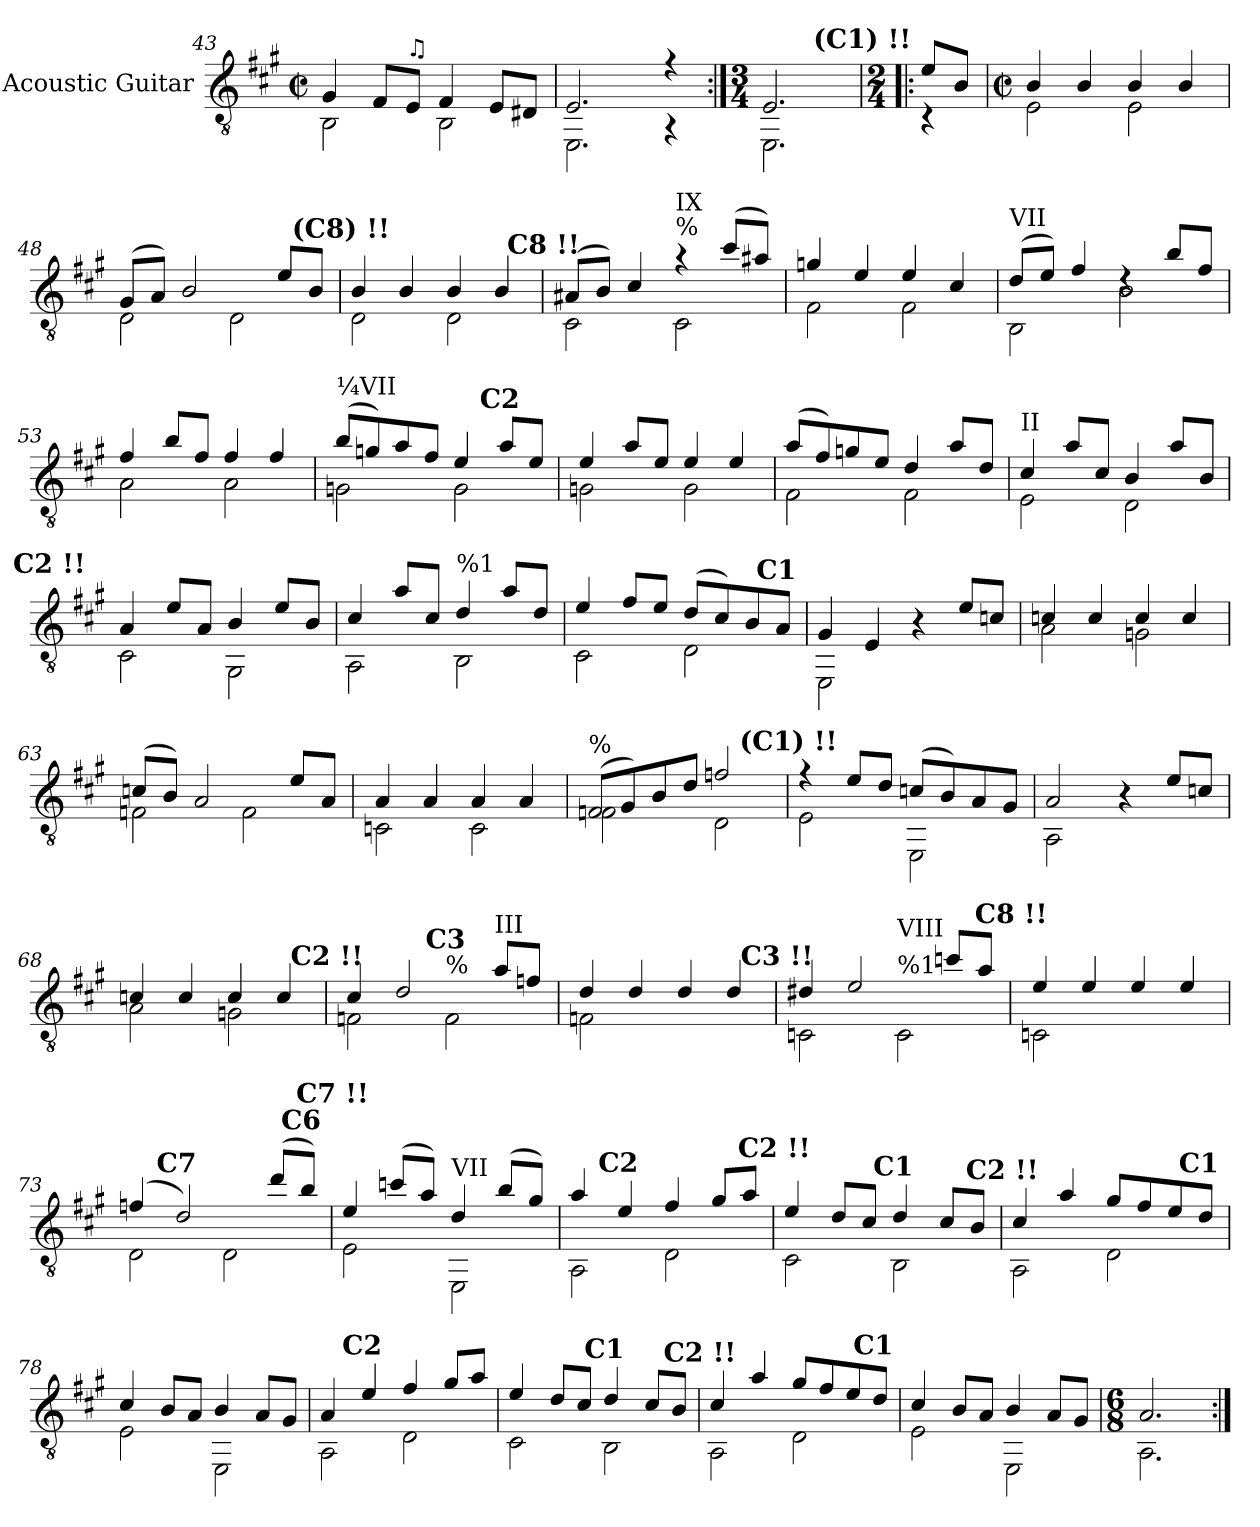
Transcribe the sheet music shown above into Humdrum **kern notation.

**kern
*part1
*staff1
*I"Acoustic Guitar
*I'Ac Gtr
*clefGv2
*k[f#c#g#]
*M2/2
*met(c|)
=43
*^
4G#/	2BB\
8F#/L	.
!LO:TX:a:t=♫	!
8E/J	.
4F#/	2BB\
8E/L	.
8D#X/J	.
=44	=44
2.E/	2.EE\
4r	4r
=45:|!	=45:|!
*M3/4	*
2.E/	2.EE\
!!LO:LB:g=z	!!
!!LO:REH:place=s1:a:enc=none:t=(C1)	!!
=46!|:	=46!|:
*M2/4	*
8e/L	4r
8B/J	.
=47	=47
*M2/2	*
*met(c|)	*
4B/	2E\
4B/	.
4B/	2E\
4B/	.
=48	=48
(8G#/L	2D\
8A/J)	.
2B/	.
.	2D\
8e/L	.
8B/J	.
!!LO:REH:place=s1:a:enc=none:t=(C8)	!!
=49	=49
4B/	2D\
4B/	.
4B/	2D\
4B/	.
!!LO:LB:g=z	!!
!!LO:REH:place=s1:a:enc=none:t=C8	!!
=50	=50
(8A#X/L	2C#\
8B/J)	.
4c#/	.
!LO:TX:a:t=%	!
!LO:TX:a:t=IX	!
4r	2C#\
(8cc#/L	.
8a#X/J)	.
=51	=51
4gn/	2F#\
4e/	.
4e/	2F#\
4c#/	.
=52	=52
!LO:TX:a:t=VII	!
(8d/L	2BB\
8e/J)	.
4f#/	.
4rd	2B\
8b/L	.
8f#/J	.
=53	=53
4f#/	2A\
8b/L	.
8f#/J	.
4f#/	2A\
4f#/	.
!!LO:LB:g=z	!!
!!LO:REH:place=s1:a:enc=none:t=C2:qo=3	!!
=54	=54
!LO:TX:a:t=¼VII	!
(8b/L	2Gn\
8gn/)	.
8a/	.
8f#/J	.
4e/	2G\
8a/L	.
8e/J	.
=55	=55
4e/	2Gn\
8a/L	.
8e/J	.
4e/	2G\
4e/	.
=56	=56
(8a/L	2F#\
8f#/)	.
8gn/	.
8e/J	.
4d/	2F#\
8a/L	.
8d/J	.
=57	=57
!LO:TX:a:t=II	!
4c#/	2E\
8a/L	.
8c#/J	.
4B/	2D\
8a/L	.
8B/J	.
!!LO:LB:g=z	!!
!!LO:REH:place=s1:a:enc=none:t=C2	!!
=58	=58
4A/	2C#\
8e/L	.
8A/J	.
4B/	2GG#\
8e/L	.
8B/J	.
=59	=59
4c#/	2AA\
8a/L	.
8c#/J	.
!LO:TX:a:t=%1	!
4d/	2BB\
8a/L	.
8d/J	.
!!LO:REH:place=s1:a:enc=none:t=C1:qo=3.5	!!
=60	=60
4e/	2C#\
8f#/L	.
8e/J	.
(8d/L	2D\
8c#/)	.
8B/	.
8A/J	.
=61	=61
4G#/	2EE\
4E/	.
4r	2ryy
8e/L	.
8cn/J	.
!!LO:LB:g=z	!!
=62	=62
4cn/	2A\
4c/	.
4c/	2Gn\
4c/	.
=63	=63
(8cn/L	2Fn\
8B/J)	.
2A/	.
.	2F\
8e/L	.
8A/J	.
=64	=64
4A/	2Cn\
4A/	.
4A/	2C\
4A/	.
=65	=65
!LO:TX:a:t=%	!
!LO:N:head=open	!
(8Fn/L	2F\
8G#/)	.
8B/	.
8d/J	.
2fn/	2D\
!!LO:PB:g=z	!!
!!LO:REH:place=s1:a:enc=none:t=(C1)	!!
=66	=66
4r	2E\
8e/L	.
8d/J	.
(8cn/L	2EE\
8B/)	.
8A/	.
8G#/J	.
=67	=67
2A/	2AA\
4r	2ryy
8e/L	.
8cn/J	.
=68	=68
4cn/	2A\
4c/	.
4c/	2Gn\
4c/	.
!!LO:REH:place=s1:a:enc=none:t=C3:qo=2	!!
!!LO:REH:place=s1:a:enc=none:t=C2	!!
=69	=69
4c#/	2Fn\
2d/	.
!	!LO:TX:a:t=%
.	2F\
!LO:TX:a:t=III	!
8a/L	.
8fn/J	.
=70	=70
4d/	2Fn\
4d/	.
4d/	2ryy
4d/	.
!!LO:LB:g=z	!!
!!LO:REH:place=s1:a:enc=none:t=C3	!!
=71	=71
4d#X/	2Cn\
2e/	.
!	!LO:TX:a:t=%1
!	!LO:TX:a:t=VIII
.	2C\
8ccn/L	.
8a/J	.
!!LO:REH:place=s1:a:enc=none:t=C8	!!
=72	=72
4e/	2Cn\
4e/	.
4e/	2ryy
4e/	.
!!LO:REH:place=s1:a:enc=none:t=C6:qo=3.5	!!
!!LO:REH:place=s1:a:enc=none:t=C7:qo=1	!!
=73	=73
(4fn/	2D\
2d/)	.
.	2D\
(8dd/L	.
8b/J)	.
!!LO:REH:place=s1:a:enc=none:t=C7	!!
=74	=74
4e/	2E\
(8ccn/L	.
8a/J)	.
!LO:TX:a:t=VII	!
4d/	2EE\
(8b/L	.
8g#/J)	.
!!LO:REH:place=s1:a:enc=none:t=C2:qo=1	!!
=75	=75
4a/	2AA\
4e/	.
4f#/	2D\
8g#/L	.
8a/J	.
!!LO:LB:g=z	!!
!!LO:REH:place=s1:a:enc=none:t=C1:qo=2	!!
!!LO:REH:place=s1:a:enc=none:t=C2	!!
=76	=76
4e/	2C#\
8d/L	.
8c#/J	.
4d/	2BB\
8c#/L	.
8B/J	.
!!LO:REH:place=s1:a:enc=none:t=C1:qo=3.5	!!
!!LO:REH:place=s1:a:enc=none:t=C2	!!
=77	=77
4c#/	2AA\
4a/	.
8g#/L	2D\
8f#/	.
8e/	.
8d/J	.
=78	=78
4c#/	2E\
8B/L	.
8A/J	.
4B/	2EE\
8A/L	.
8G#/J	.
!!LO:REH:place=s1:a:enc=none:t=C2:qo=1	!!
=79	=79
4A/	2AA\
4e/	.
4f#/	2D\
8g#/L	.
8a/J	.
!!LO:LB:g=z	!!
!!LO:REH:place=s1:a:enc=none:t=C1:qo=2	!!
=80	=80
4e/	2C#\
8d/L	.
8c#/J	.
4d/	2BB\
8c#/L	.
8B/J	.
!!LO:REH:place=s1:a:enc=none:t=C1:qo=3.5	!!
!!LO:REH:place=s1:a:enc=none:t=C2	!!
=81	=81
4c#/	2AA\
4a/	.
8g#/L	2D\
8f#/	.
8e/	.
8d/J	.
=82	=82
4c#/	2E\
8B/L	.
8A/J	.
4B/	2EE\
8A/L	.
8G#/J	.
=83	=83
*M6/8	*
2.A/	2.AA\
*v	*v
=:|!
*-
